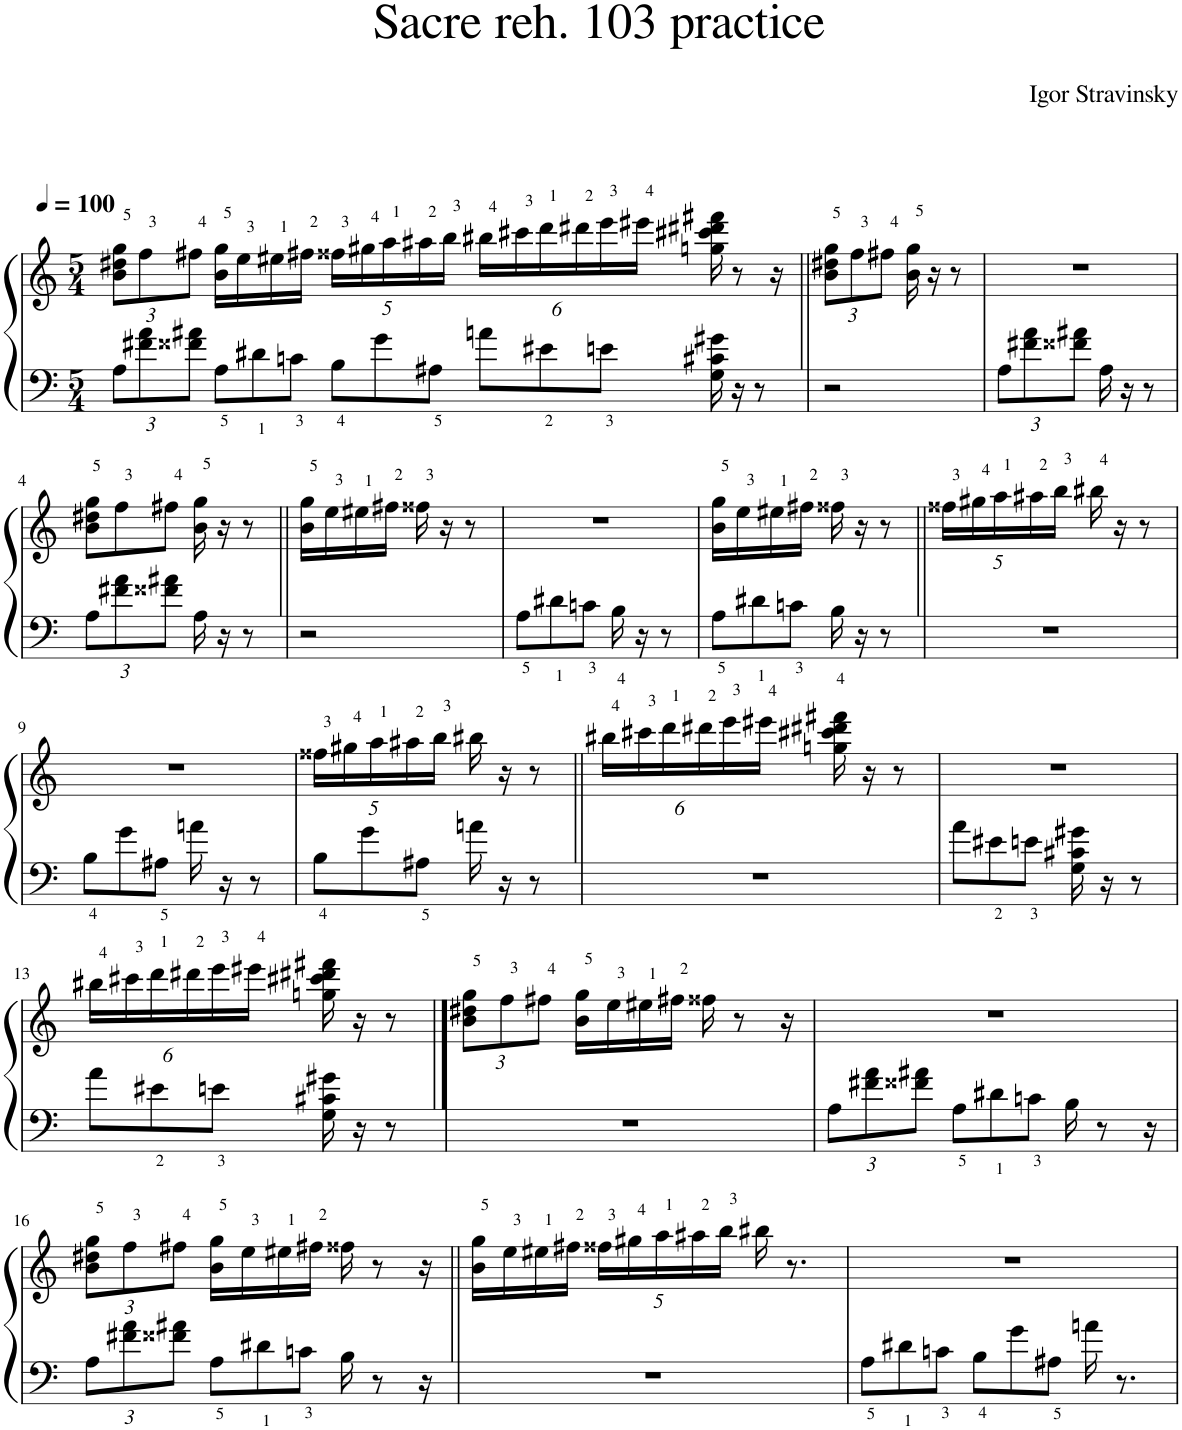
**kern	**kern
*part1	*part1
*staff2	*staff1
*I"Piano	*
*I'Pno.	*
*clefF4	*clefG2
*k[]	*k[]
*M5/4	*M5/4
*MM100	*MM100
*Xbrackettup	*Xbrackettup
=1	=1
12A\L	12b\ 12dd#X\ 12gg\L
12f#X\ 12a\	12ff\
12f##X\ 12a#X\J	12ff#X\J
12A<\L	16b\ 16gg\LL
.	16ee\
12d#X<\	.
.	16ee#X\
12cn<\J	.
.	16ff#X\JJ
12B<\L	20ff##X\LL
.	20gg#X\
12g\	.
.	20aa\
.	20aa#X\
12A#X<\J	.
.	20bb\JJ
12an\L	24bb#X\LL
.	24ccc#X\
12e#X<\	24ddd\
.	24ddd#X\
12en<\J	24eee\
.	24eee#X\JJ
16G\ 16c#X\ 16g#X\	16ggn\ 16ccc#X\ 16ddd#X\ 16fff#X\
16r	8r
8r	.
.	16r
=2||	=2||
*M2/4	*M2/4
2r	12b\ 12dd#X\ 12gg\L
.	12ff\
.	12ff#X\J
.	16b\ 16gg\
.	16r
.	8r
=3	=3
12A\L	2r
12f#X\ 12a\	.
12f##X\ 12a#X\J	.
16A\	.
16r	.
8r	.
!!LO:LB:g=z
=4	=4
12A\L	12b\ 12dd#X\ 12gg\L
12f#X\ 12a\	12ff\
12f##X\ 12a#X\J	12ff#X\J
16A\	16b\ 16gg\
16r	16r
8r	8r
=5||	=5||
2r	16b\ 16gg\LL
.	16ee\
.	16ee#X\
.	16ff#X\JJ
.	16ff##X\
.	16r
.	8r
=6	=6
12A<\L	2r
12d#X<\	.
12cn<\J	.
16B<\	.
16r	.
8r	.
=7	=7
12A<\L	16b\ 16gg\LL
.	16ee\
12d#X<\	.
.	16ee#X\
12cn<\J	.
.	16ff#X\JJ
16B<\	16ff##X\
16r	16r
8r	8r
=8||	=8||
2r	20ff##X\LL
.	20gg#X\
.	20aa\
.	20aa#X\
.	20bb\JJ
.	16bb#X\
.	16r
.	8r
!!LO:LB:g=z
=9	=9
12B<\L	2r
12g\	.
12A#X<\J	.
16an\	.
16r	.
8r	.
=10	=10
12B<\L	20ff##X\LL
.	20gg#X\
12g\	.
.	20aa\
.	20aa#X\
12A#X<\J	.
.	20bb\JJ
16an\	16bb#X\
16r	16r
8r	8r
=11||	=11||
2r	24bb#X\LL
.	24ccc#X\
.	24ddd\
.	24ddd#X\
.	24eee\
.	24eee#X\JJ
.	16ggn\ 16ccc#X\ 16ddd#X\ 16fff#X\
.	16r
.	8r
=12	=12
12a\L	2r
12e#X<\	.
12en<\J	.
16G\ 16c#X\ 16g#X\	.
16r	.
8r	.
!!LO:LB:g=z
=13	=13
12a\L	24bb#X\LL
.	24ccc#X\
12e#X<\	24ddd\
.	24ddd#X\
12en<\J	24eee\
.	24eee#X\JJ
16G\ 16c#X\ 16g#X\	16ggn\ 16ccc#X\ 16ddd#X\ 16fff#X\
16r	16r
8r	8r
==14	==14
*M3/4	*M3/4
2.r	12b\ 12dd#X\ 12gg\L
.	12ff\
.	12ff#X\J
.	16b\ 16gg\LL
.	16ee\
.	16ee#X\
.	16ff#X\JJ
.	16ff##X\
.	8r
.	16r
=15	=15
12A\L	2.r
12f#X\ 12a\	.
12f##X\ 12a#X\J	.
12A<\L	.
12d#X<\	.
12cn<\J	.
16B\	.
8r	.
16r	.
!!LO:LB:g=z
=16	=16
12A\L	12b\ 12dd#X\ 12gg\L
12f#X\ 12a\	12ff\
12f##X\ 12a#X\J	12ff#X\J
12A<\L	16b\ 16gg\LL
.	16ee\
12d#X<\	.
.	16ee#X\
12cn<\J	.
.	16ff#X\JJ
16B\	16ff##X\
8r	8r
16r	16r
=17||	=17||
2.r	16b\ 16gg\LL
.	16ee\
.	16ee#X\
.	16ff#X\JJ
.	20ff##X\LL
.	20gg#X\
.	20aa\
.	20aa#X\
.	20bb\JJ
.	16bb#X\
.	8.r
=18	=18
12A<\L	2.r
12d#X<\	.
12cn<\J	.
12B<\L	.
12g\	.
12A#X<\J	.
16an\	.
8.r	.
=	=
*-	*-
